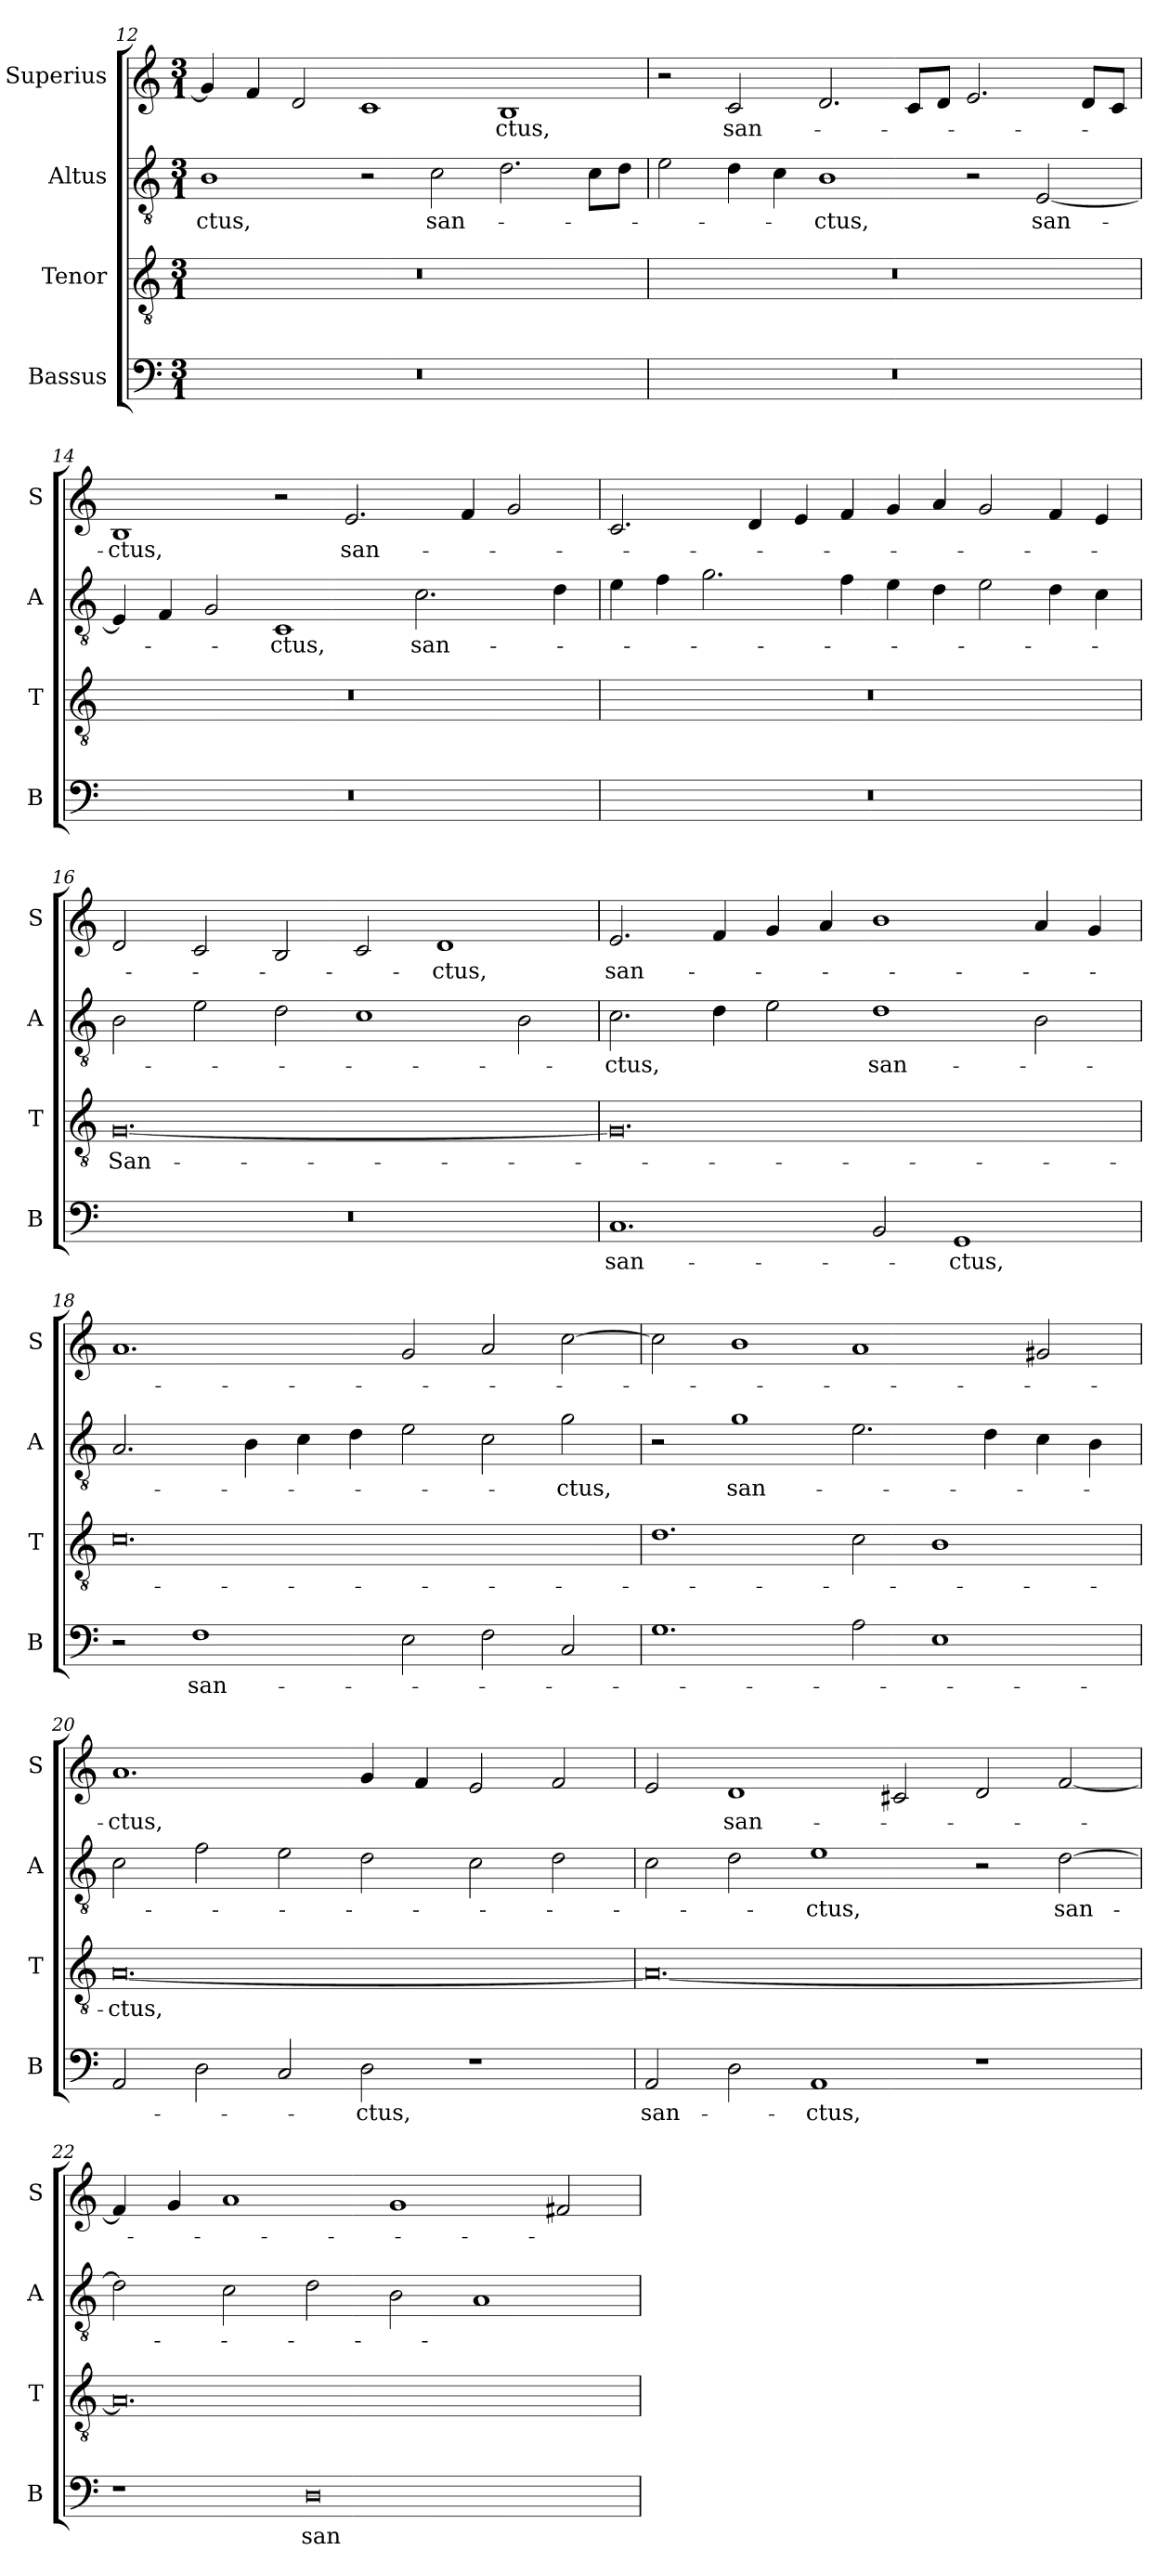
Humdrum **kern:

**kern	**text	**kern	**text	**kern	**text	**kern	**text
*part4	*part4	*part3	*part3	*part2	*part2	*part1	*part1
*staff4	*staff4	*staff3	*staff3	*staff2	*staff2	*staff1	*staff1
*I"Bassus	*	*I"Tenor	*	*I"Altus	*	*I"Superius	*
*I'B	*	*I'T	*	*I'A	*	*I'S	*
*clefF4	*	*clefGv2	*	*clefGv2	*	*clefG2	*
*k[]	*	*k[]	*	*k[]	*	*k[]	*
*M3/1	*	*M3/1	*	*M3/1	*	*M3/1	*
=12	=12	=12	=12	=12	=12	=12	=12
0.r	.	0.r	.	1B	-ctus,	4g]	.
.	.	.	.	.	.	4f	.
.	.	.	.	.	.	2d	.
.	.	.	.	2r	.	1c	.
!	!	!	!	!	!LO:LY:i	!	!
.	.	.	.	2c	san-	.	.
.	.	.	.	2.d	.	1B	-ctus,
.	.	.	.	8cL	.	.	.
.	.	.	.	8dJ	.	.	.
=13	=13	=13	=13	=13	=13	=13	=13
0.r	.	0.r	.	2e	.	2r	.
.	.	.	.	4d	.	2c	san-
.	.	.	.	4c	.	.	.
!	!	!	!	!	!LO:LY:i	!	!
.	.	.	.	1B	-ctus,	2.d	.
.	.	.	.	.	.	8cL	.
.	.	.	.	.	.	8dJ	.
.	.	.	.	2r	.	2.e	.
!	!	!	!	!	!LO:LY:i	!	!
.	.	.	.	[2E	san-	.	.
.	.	.	.	.	.	8dL	.
.	.	.	.	.	.	8cJ	.
=14	=14	=14	=14	=14	=14	=14	=14
0.r	.	0.r	.	4E]	.	1B	-ctus,
.	.	.	.	4F	.	.	.
.	.	.	.	2G	.	.	.
!	!	!	!	!	!LO:LY:i	!	!
.	.	.	.	1C	-ctus,	2r	.
!	!	!	!	!	!	!	!LO:LY:i
.	.	.	.	.	.	2.e	san-
!	!	!	!	!	!LO:LY:i	!	!
.	.	.	.	2.c	san-	.	.
.	.	.	.	.	.	4f	.
.	.	.	.	.	.	2g	.
.	.	.	.	4d	.	.	.
=15	=15	=15	=15	=15	=15	=15	=15
0.r	.	0.r	.	4e	.	2.c	.
.	.	.	.	4f	.	.	.
.	.	.	.	2.g	.	.	.
.	.	.	.	.	.	4d	.
.	.	.	.	.	.	4e	.
.	.	.	.	4f	.	4f	.
.	.	.	.	4e	.	4g	.
.	.	.	.	4d	.	4a	.
.	.	.	.	2e	.	2g	.
.	.	.	.	4d	.	4f	.
.	.	.	.	4c	.	4e	.
=16	=16	=16	=16	=16	=16	=16	=16
0.r	.	[0.G	San-	2B	.	2d	.
.	.	.	.	2e	.	2c	.
.	.	.	.	2d	.	2B	.
.	.	.	.	1c	.	2c	.
!	!	!	!	!	!	!	!LO:LY:i
.	.	.	.	.	.	1d	-ctus,
.	.	.	.	2B	.	.	.
=17	=17	=17	=17	=17	=17	=17	=17
!	!LO:LY:i	!	!	!	!LO:LY:i	!	!LO:LY:i
1.C	san-	0.G]	.	2.c	-ctus,	2.e	san-
.	.	.	.	4d	.	4f	.
.	.	.	.	2e	.	4g	.
.	.	.	.	.	.	4a	.
!	!	!	!	!	!LO:LY:i	!	!
2BB	.	.	.	1d	san-	1b	.
!	!LO:LY:i	!	!	!	!	!	!
1GG	-ctus,	.	.	.	.	.	.
.	.	.	.	2B	.	4a	.
.	.	.	.	.	.	4g	.
=18	=18	=18	=18	=18	=18	=18	=18
2r	.	0.c	.	2.A	.	1.a	.
!	!LO:LY:i	!	!	!	!	!	!
1F	san-	.	.	.	.	.	.
.	.	.	.	4B	.	.	.
.	.	.	.	4c	.	.	.
.	.	.	.	4d	.	.	.
2E	.	.	.	2e	.	2g	.
2F	.	.	.	2c	.	2a	.
!	!	!	!	!	!LO:LY:i	!	!
2C	.	.	.	2g	-ctus,	[2cc	.
=19	=19	=19	=19	=19	=19	=19	=19
1.G	.	1.d	.	2r	.	2cc]	.
!	!	!	!	!	!LO:LY:i	!	!
.	.	.	.	1g	san-	1b	.
2A	.	2c	.	2.e	.	1a	.
1E	.	1B	.	.	.	.	.
.	.	.	.	4d	.	.	.
.	.	.	.	4c	.	2g#X	.
.	.	.	.	4B	.	.	.
=20	=20	=20	=20	=20	=20	=20	=20
!	!	!	!	!	!	!	!LO:LY:i
2AA	.	[0.A	-ctus,	2c	.	1.a	-ctus,
2D	.	.	.	2f	.	.	.
2C	.	.	.	2e	.	.	.
!	!LO:LY:i	!	!	!	!	!	!
2D	-ctus,	.	.	2d	.	4g	.
.	.	.	.	.	.	4f	.
1r	.	.	.	2c	.	2e	.
.	.	.	.	2d	.	2f	.
=21	=21	=21	=21	=21	=21	=21	=21
!	!LO:LY:i	!	!	!	!	!	!
2AA	san-	0.A_	.	2c	.	2e	.
!	!	!	!	!	!	!	!LO:LY:i
2D	.	.	.	2d	.	1d	san-
!	!LO:LY:i	!	!	!	!LO:LY:i	!	!
1AA	-ctus,	.	.	1e	-ctus,	.	.
.	.	.	.	.	.	2c#i	.
1r	.	.	.	2r	.	2d	.
!	!	!	!	!	!LO:LY:i	!	!
.	.	.	.	[2d	san-	[2f	.
=22	=22	=22	=22	=22	=22	=22	=22
1r	.	0.A]	.	2d]	.	4f]	.
.	.	.	.	.	.	4g	.
.	.	.	.	2c	.	1a	.
0D	san-	.	.	2d	.	.	.
.	.	.	.	2B	.	1g	.
.	.	.	.	1A	.	.	.
.	.	.	.	.	.	2f#X	.
=	=	=	=	=	=	=	=
*-	*-	*-	*-	*-	*-	*-	*-
